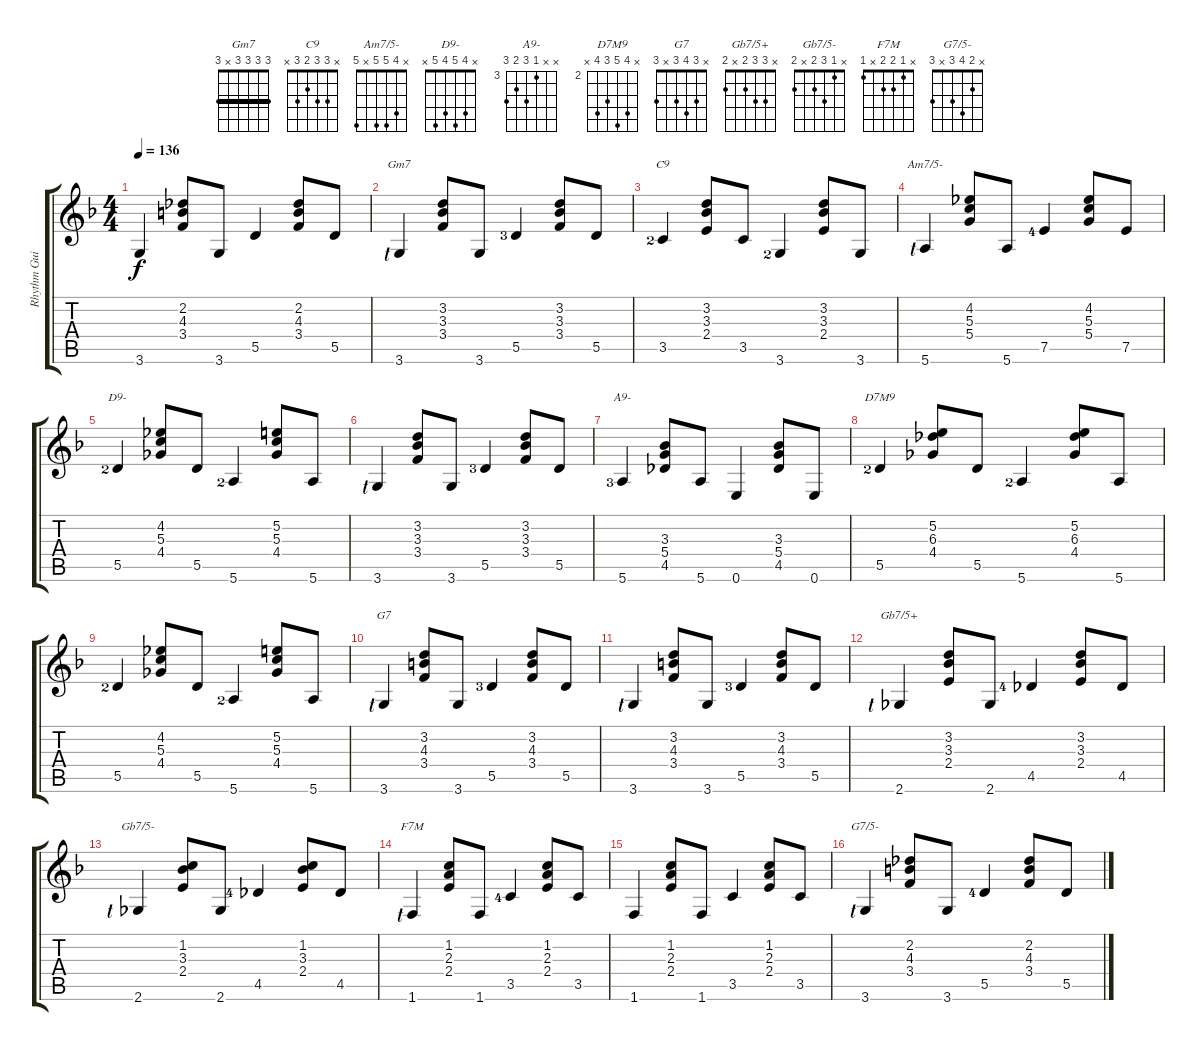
\track ("Rhythm Guitar" "Rhythm Gui") {instrument acousticguitarnylon}
\staff {score tabs}
\tuning (E4 B3 G3 D3 A2 E2) {hide}
\chord ("Gm7" 3 3 3 3 x 3) {barre 3}
\chord ("C9" x 3 3 2 3 x)
\chord ("Am7/5-" x 4 5 5 x 5)
\chord ("D9-" x 4 5 4 5 x)
\chord ("A9-" x x 3 5 4 5) {firstfret 3}
\chord ("D7M9" x 5 6 4 5 x) {firstfret 2}
\chord ("G7" x 3 4 3 x 3)
\chord ("Gb7/5+" x 3 3 2 x 2)
\chord ("Gb7/5-" x 1 3 2 x 2)
\chord ("F7M" x 1 2 2 x 1)
\chord ("G7/5-" x 2 4 3 x 3)
\ts (4 4)
\tempo 136
\clef g2
\ks f
3.6.4{dy f} (2.2 4.3 3.4).8 3.6.8 5.5.4 (2.2 4.3 3.4).8 5.5.8 |
3.6{lf 1}.4{ch "Gm7"} (3.2 3.3 3.4).8 3.6.8 5.5{lf 4}.4 (3.2 3.3 3.4).8 5.5.8 |
3.5{lf 3}.4{ch "C9"} (3.2 3.3 2.4).8 3.5.8 3.6{lf 3}.4 (3.2 3.3 2.4).8 3.6.8 |
5.6{lf 1}.4{ch "Am7/5-"} (4.2 5.3 5.4).8 5.6.8 7.5{lf 5}.4 (4.2 5.3 5.4).8 7.5.8 |
5.5{lf 3}.4{ch "D9-"} (4.2 5.3 4.4).8 5.5.8 5.6{lf 3}.4 (5.2 5.3 4.4).8 5.6.8 |
3.6{lf 1}.4 (3.2 3.3 3.4).8 3.6.8 5.5{lf 4}.4 (3.2 3.3 3.4).8 5.5.8 |
5.6{lf 4}.4{ch "A9-"} (3.3 5.4 4.5).8 5.6.8 0.6.4 (3.3 5.4 4.5).8 0.6.8 |
5.5{lf 3}.4{ch "D7M9"} (5.2 6.3 4.4).8 5.5.8 5.6{lf 3}.4 (5.2 6.3 4.4).8 5.6.8 |
5.5{lf 3}.4 (4.2 5.3 4.4).8 5.5.8 5.6{lf 3}.4 (5.2 5.3 4.4).8 5.6.8 |
3.6{lf 1}.4{ch "G7"} (3.2 4.3 3.4).8 3.6.8 5.5{lf 4}.4 (3.2 4.3 3.4).8 5.5.8 |
3.6{lf 1}.4 (3.2 4.3 3.4).8 3.6.8 5.5{lf 4}.4 (3.2 4.3 3.4).8 5.5.8 |
2.6{lf 1}.4{ch "Gb7/5+"} (3.2 3.3 2.4).8 2.6.8 4.5{lf 5}.4 (3.2 3.3 2.4).8 4.5.8 |
2.6{lf 1}.4{ch "Gb7/5-"} (1.2 3.3 2.4).8 2.6.8 4.5{lf 5}.4 (1.2 3.3 2.4).8 4.5.8 |
1.6{lf 1}.4{ch "F7M"} (1.2 2.3 2.4).8 1.6.8 3.5{lf 5}.4 (1.2 2.3 2.4).8 3.5.8 |
1.6.4 (1.2 2.3 2.4).8 1.6.8 3.5.4 (1.2 2.3 2.4).8 3.5.8 |
3.6{lf 1}.4{ch "G7/5-"} (2.2 4.3 3.4).8 3.6.8 5.5{lf 5}.4 (2.2 4.3 3.4).8 5.5.8
